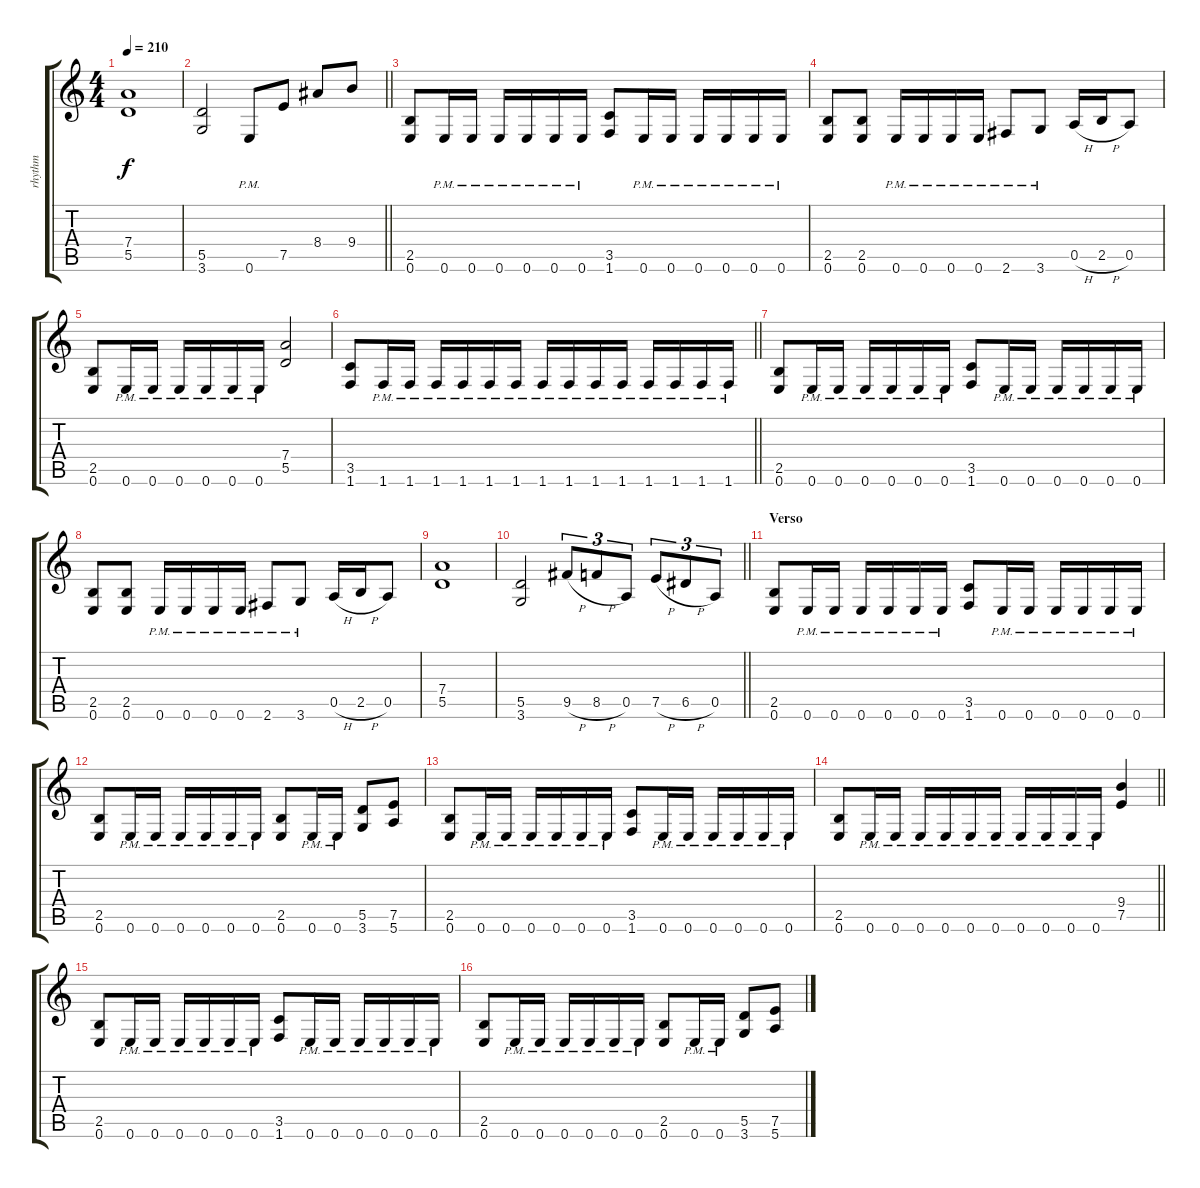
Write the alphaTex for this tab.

\track ("rhythm" "rhythm") {instrument distortionguitar}
\staff {score tabs}
\tuning (E4 B3 G3 D3 A2 E2) {hide}
\ts (4 4)
\tempo 210
\clef g2
\ks c
(7.4 5.5).1{dy f} |
\barLineRight lightlight
(5.5 3.6).2 0.6{pm}.8 7.5.8 8.4.8 9.4.8 |
(2.5 0.6).8 0.6{pm}.16 0.6{pm}.16 0.6{pm}.16 0.6{pm}.16 0.6{pm}.16 0.6{pm}.16 (3.5 1.6).8 0.6{pm}.16 0.6{pm}.16 0.6{pm}.16 0.6{pm}.16 0.6{pm}.16 0.6{pm}.16 |
(2.5 0.6).8 (2.5 0.6).8 0.6{pm}.16 0.6{pm}.16 0.6{pm}.16 0.6{pm}.16 2.6{pm}.8 3.6{pm}.8 0.5{h}.16 2.5{h}.16 0.5.8 |
(2.5 0.6).8 0.6{pm}.16 0.6{pm}.16 0.6{pm}.16 0.6{pm}.16 0.6{pm}.16 0.6{pm}.16 (7.4 5.5).2 |
\barLineRight lightlight
(3.5 1.6).8 1.6{pm}.16 1.6{pm}.16 1.6{pm}.16 1.6{pm}.16 1.6{pm}.16 1.6{pm}.16 1.6{pm}.16 1.6{pm}.16 1.6{pm}.16 1.6{pm}.16 1.6{pm}.16 1.6{pm}.16 1.6{pm}.16 1.6{pm}.16 |
(2.5 0.6).8 0.6{pm}.16 0.6{pm}.16 0.6{pm}.16 0.6{pm}.16 0.6{pm}.16 0.6{pm}.16 (3.5 1.6).8 0.6{pm}.16 0.6{pm}.16 0.6{pm}.16 0.6{pm}.16 0.6{pm}.16 0.6{pm}.16 |
(2.5 0.6).8 (2.5 0.6).8 0.6{pm}.16 0.6{pm}.16 0.6{pm}.16 0.6{pm}.16 2.6{pm}.8 3.6{pm}.8 0.5{h}.16 2.5{h}.16 0.5.8 |
(7.4 5.5).1 |
\barLineRight lightlight
(5.5 3.6).2 9.5{h}.8{tu (3 2)} 8.5{h}.8{tu (3 2)} 0.5.8{tu (3 2)} 7.5{h}.8{tu (3 2)} 6.5{h}.8{tu (3 2)} 0.5.8{tu (3 2)} |
\section ("" "Verso")
(2.5 0.6).8 0.6{pm}.16 0.6{pm}.16 0.6{pm}.16 0.6{pm}.16 0.6{pm}.16 0.6{pm}.16 (3.5 1.6).8 0.6{pm}.16 0.6{pm}.16 0.6{pm}.16 0.6{pm}.16 0.6{pm}.16 0.6{pm}.16 |
(2.5 0.6).8 0.6{pm}.16 0.6{pm}.16 0.6{pm}.16 0.6{pm}.16 0.6{pm}.16 0.6{pm}.16 (2.5 0.6).8 0.6{pm}.16 0.6{pm}.16 (5.5 3.6).8 (7.5 5.6).8 |
(2.5 0.6).8 0.6{pm}.16 0.6{pm}.16 0.6{pm}.16 0.6{pm}.16 0.6{pm}.16 0.6{pm}.16 (3.5 1.6).8 0.6{pm}.16 0.6{pm}.16 0.6{pm}.16 0.6{pm}.16 0.6{pm}.16 0.6{pm}.16 |
\barLineRight lightlight
(2.5 0.6).8 0.6{pm}.16 0.6{pm}.16 0.6{pm}.16 0.6{pm}.16 0.6{pm}.16 0.6{pm}.16 0.6{pm}.16 0.6{pm}.16 0.6{pm}.16 0.6{pm}.16 (9.4 7.5).4 |
(2.5 0.6).8 0.6{pm}.16 0.6{pm}.16 0.6{pm}.16 0.6{pm}.16 0.6{pm}.16 0.6{pm}.16 (3.5 1.6).8 0.6{pm}.16 0.6{pm}.16 0.6{pm}.16 0.6{pm}.16 0.6{pm}.16 0.6{pm}.16 |
(2.5 0.6).8 0.6{pm}.16 0.6{pm}.16 0.6{pm}.16 0.6{pm}.16 0.6{pm}.16 0.6{pm}.16 (2.5 0.6).8 0.6{pm}.16 0.6{pm}.16 (5.5 3.6).8 (7.5 5.6).8
